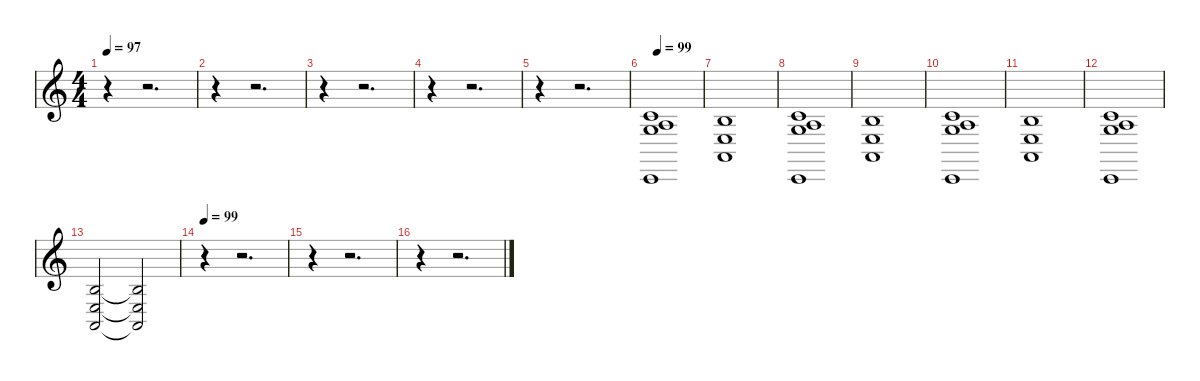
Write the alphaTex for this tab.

\defaultSystemsLayout 4
\hideDynamics
\bracketExtendMode nobrackets
\singleTrackTrackNamePolicy hidden
\multiTrackTrackNamePolicy hidden
\firstSystemTrackNameMode fullname
\firstSystemTrackNameOrientation horizontal
\otherSystemsTrackNameOrientation horizontal
\track ("Synth" "vln.") {instrument stringensemble1}
\staff {score}
\tuning (E4 C4 G3 C3 G2 C2)
\ts (4 4)
\tempo 97
\clef g2
\ks c
r.4{dy f beam Down} r.2{d beam Down} |
r.4{beam Down} r.2{d beam Down} |
r.4{beam Down} r.2{d beam Down} |
r.4{beam Down} r.2{d beam Down} |
r.4{beam Down} r.2{d beam Down} |
\tempo 99
(5.3 9.4 12.5 0.6).1{beam Up} |
(11.4 9.5 9.6).1{beam Up} |
(5.3 9.4 12.5 0.6).1{beam Up} |
(11.4 9.5 9.6).1{beam Up} |
(5.3 9.4 12.5 0.6).1{beam Up} |
(11.4 9.5 9.6).1{beam Up} |
(5.3 9.4 12.5 0.6).1{beam Up} |
(11.4 9.5 9.6).2{beam Up} (11.4{t} 9.5{t} 9.6{t}).2{beam Up} |
\tempo 99
r.4{beam Down} r.2{d beam Down} |
r.4{beam Down} r.2{d beam Down} |
r.4{beam Down} r.2{d beam Down}
